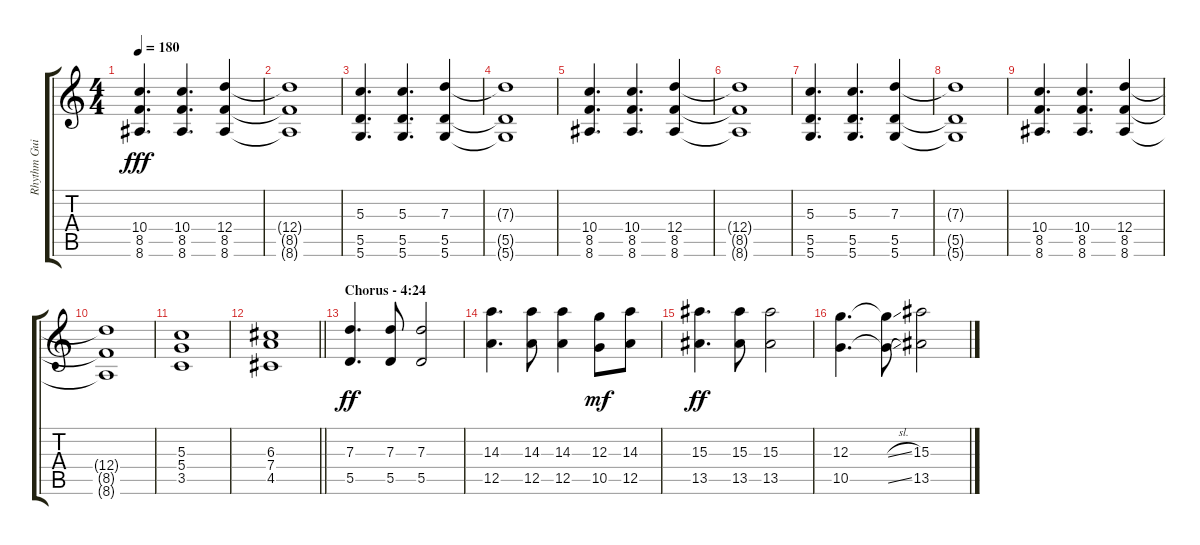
\track ("Rhythm Guitar 2" "Rhythm Gui") {instrument distortionguitar}
\staff {score tabs}
\tuning (E4 B3 G3 D3 A2 D2) {hide}
\ts (4 4)
\tempo 180
\clef g2
\ks c
(10.4 8.5 8.6).4{d dy fff} (10.4 8.5 8.6).4{d} (12.4 8.5 8.6).4 |
(12.4{t} 8.5{t} 8.6{t}).1 |
(5.3 5.5 5.6).4{d} (5.3 5.5 5.6).4{d} (7.3 5.5 5.6).4 |
(7.3{t} 5.5{t} 5.6{t}).1 |
(10.4 8.5 8.6).4{d} (10.4 8.5 8.6).4{d} (12.4 8.5 8.6).4 |
(12.4{t} 8.5{t} 8.6{t}).1 |
(5.3 5.5 5.6).4{d} (5.3 5.5 5.6).4{d} (7.3 5.5 5.6).4 |
(7.3{t} 5.5{t} 5.6{t}).1 |
(10.4 8.5 8.6).4{d} (10.4 8.5 8.6).4{d} (12.4 8.5 8.6).4 |
(12.4{t} 8.5{t} 8.6{t}).1 |
(5.3 5.4 3.5).1 |
\barLineRight lightlight
(6.3 7.4 4.5).1 |
\section ("" "Chorus - 4:24")
(7.3 5.5).4{d dy ff volume 13 balance 8} (7.3 5.5).8 (7.3 5.5).2 |
(14.3 12.5).4{d} (14.3 12.5).8 (14.3 12.5).4 (12.3 10.5).8{dy mf} (14.3 12.5).8 |
(15.3 13.5).4{d dy ff} (15.3 13.5).8 (15.3 13.5).2 |
(12.3 10.5).4{d} (12.3{sl t} 10.5{sl t}).8 (15.3 13.5).2
